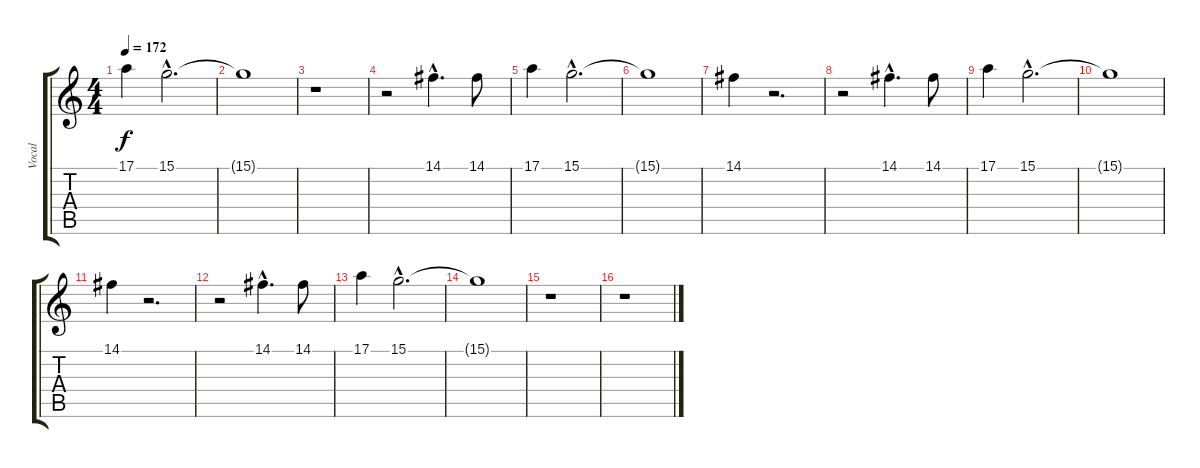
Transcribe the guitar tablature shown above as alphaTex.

\track ("Vocal" "Vocal") {instrument synthvoice}
\staff {score tabs}
\tuning (E4 B3 G3 D3 A2 E2) {hide}
\ts (4 4)
\tempo 172
\clef g2
\ks c
17.1.4{dy f} 15.1{hac}.2{d} |
15.1{t}.1 |
r.1 |
r.2 14.1{hac}.4{d} 14.1.8 |
17.1.4 15.1{hac}.2{d} |
15.1{t}.1 |
14.1.4 r.2{d} |
r.2 14.1{hac}.4{d} 14.1.8 |
17.1.4 15.1{hac}.2{d} |
15.1{t}.1 |
14.1.4 r.2{d} |
r.2 14.1{hac}.4{d} 14.1.8 |
17.1.4 15.1{hac}.2{d} |
15.1{t}.1 |
r.1 |
r.1
